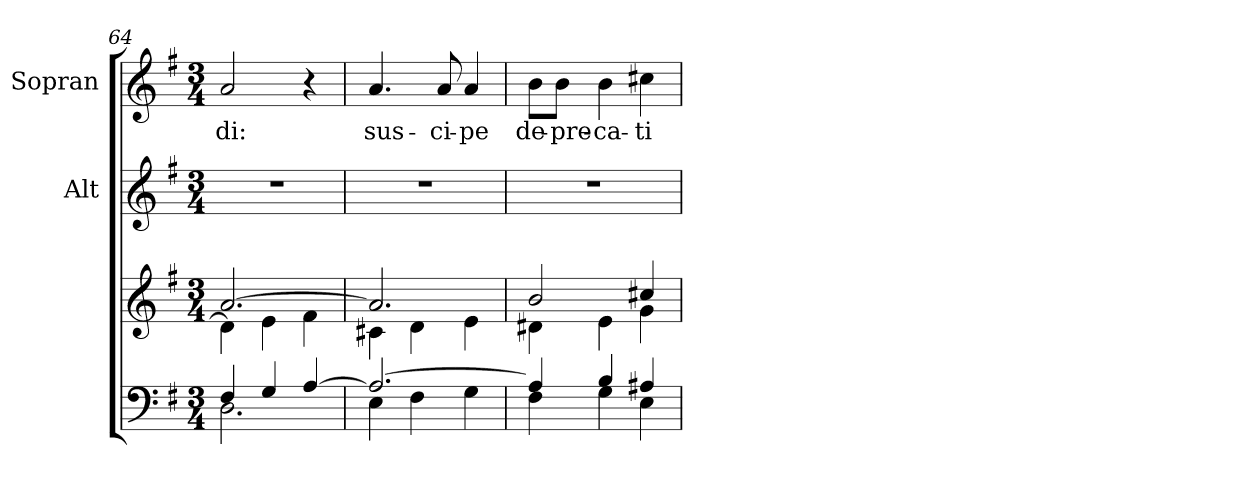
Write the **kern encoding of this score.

**kern	**kern	**kern	**kern	**text
*part3	*part3	*part2	*part1	*part1
*staff4	*staff3	*staff2	*staff1	*staff1
*	*	*I"Alt	*I"Sopran	*
*	*	*I'A.	*I'S.	*
!!LO:LB:g=z
*clefF4	*clefG2	*clefG2	*clefG2	*
*k[f#]	*k[f#]	*k[f#]	*k[f#]	*
*G:	*G:	*G:	*G:	*
*M3/4	*M3/4	*M3/4	*M3/4	*
=64	=64	=64	=64	=64
*^	*^	*	*	*
!	!	!	!	!	!	!LO:LY:b
4F#/	2.D\	[>2.a/	4d\]	2.r	2a/	-di:
4G/	.	.	4e\	.	.	.
[>4A/	.	.	4f#\	.	4r	.
=65	=65	=65	=65	=65	=65	=65
!	!	!	!	!	!	!LO:LY:b
2.A/_	4E\	2.a/]	4c#X\	2.r	4.a/	sus-
.	4F#\	.	4d\	.	.	.
!	!	!	!	!	!	!LO:LY:b
.	.	.	.	.	8a/	-ci-
!	!	!	!	!	!	!LO:LY:b
.	4G\	.	4e\	.	4a/	-pe
=66	=66	=66	=66	=66	=66	=66
!	!	!	!	!	!	!LO:LY:b
4A/]	4F#\	2b/	4d#X\	2.r	8b\L	de-
!	!	!	!	!	!	!LO:LY:b
.	.	.	.	.	8b\J	-pre-
!	!	!	!	!	!	!LO:LY:b
4B/	4G\	.	4e\	.	4b\	-ca-
!	!	!	!	!	!	!LO:LY:b
4A#X/	4E\	4cc#X/	4g\	.	4cc#X\	-ti-
*v	*v	*	*	*	*	*
*	*v	*v	*	*	*
=	=	=	=	=
*-	*-	*-	*-	*-
